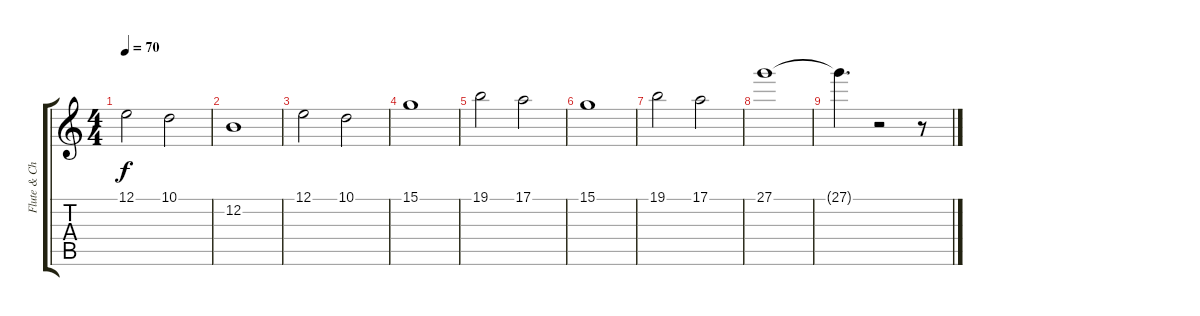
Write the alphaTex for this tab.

\track ("Flute & Choirs" "Flute & Ch") {instrument flute}
\staff {score tabs}
\tuning (E4 B3 G3 D3 A2 E2) {hide}
\ts (4 4)
\tempo 70
\clef g2
\ks c
12.1.2{dy f volume 13 balance 3 instrument stringensemble2} 10.1.2 |
12.2.1 |
12.1.2 10.1.2 |
15.1.1 |
19.1.2 17.1.2 |
15.1.1 |
19.1.2 17.1.2 |
27.1.1 |
27.1{t}.4{d} r.2 r.8
